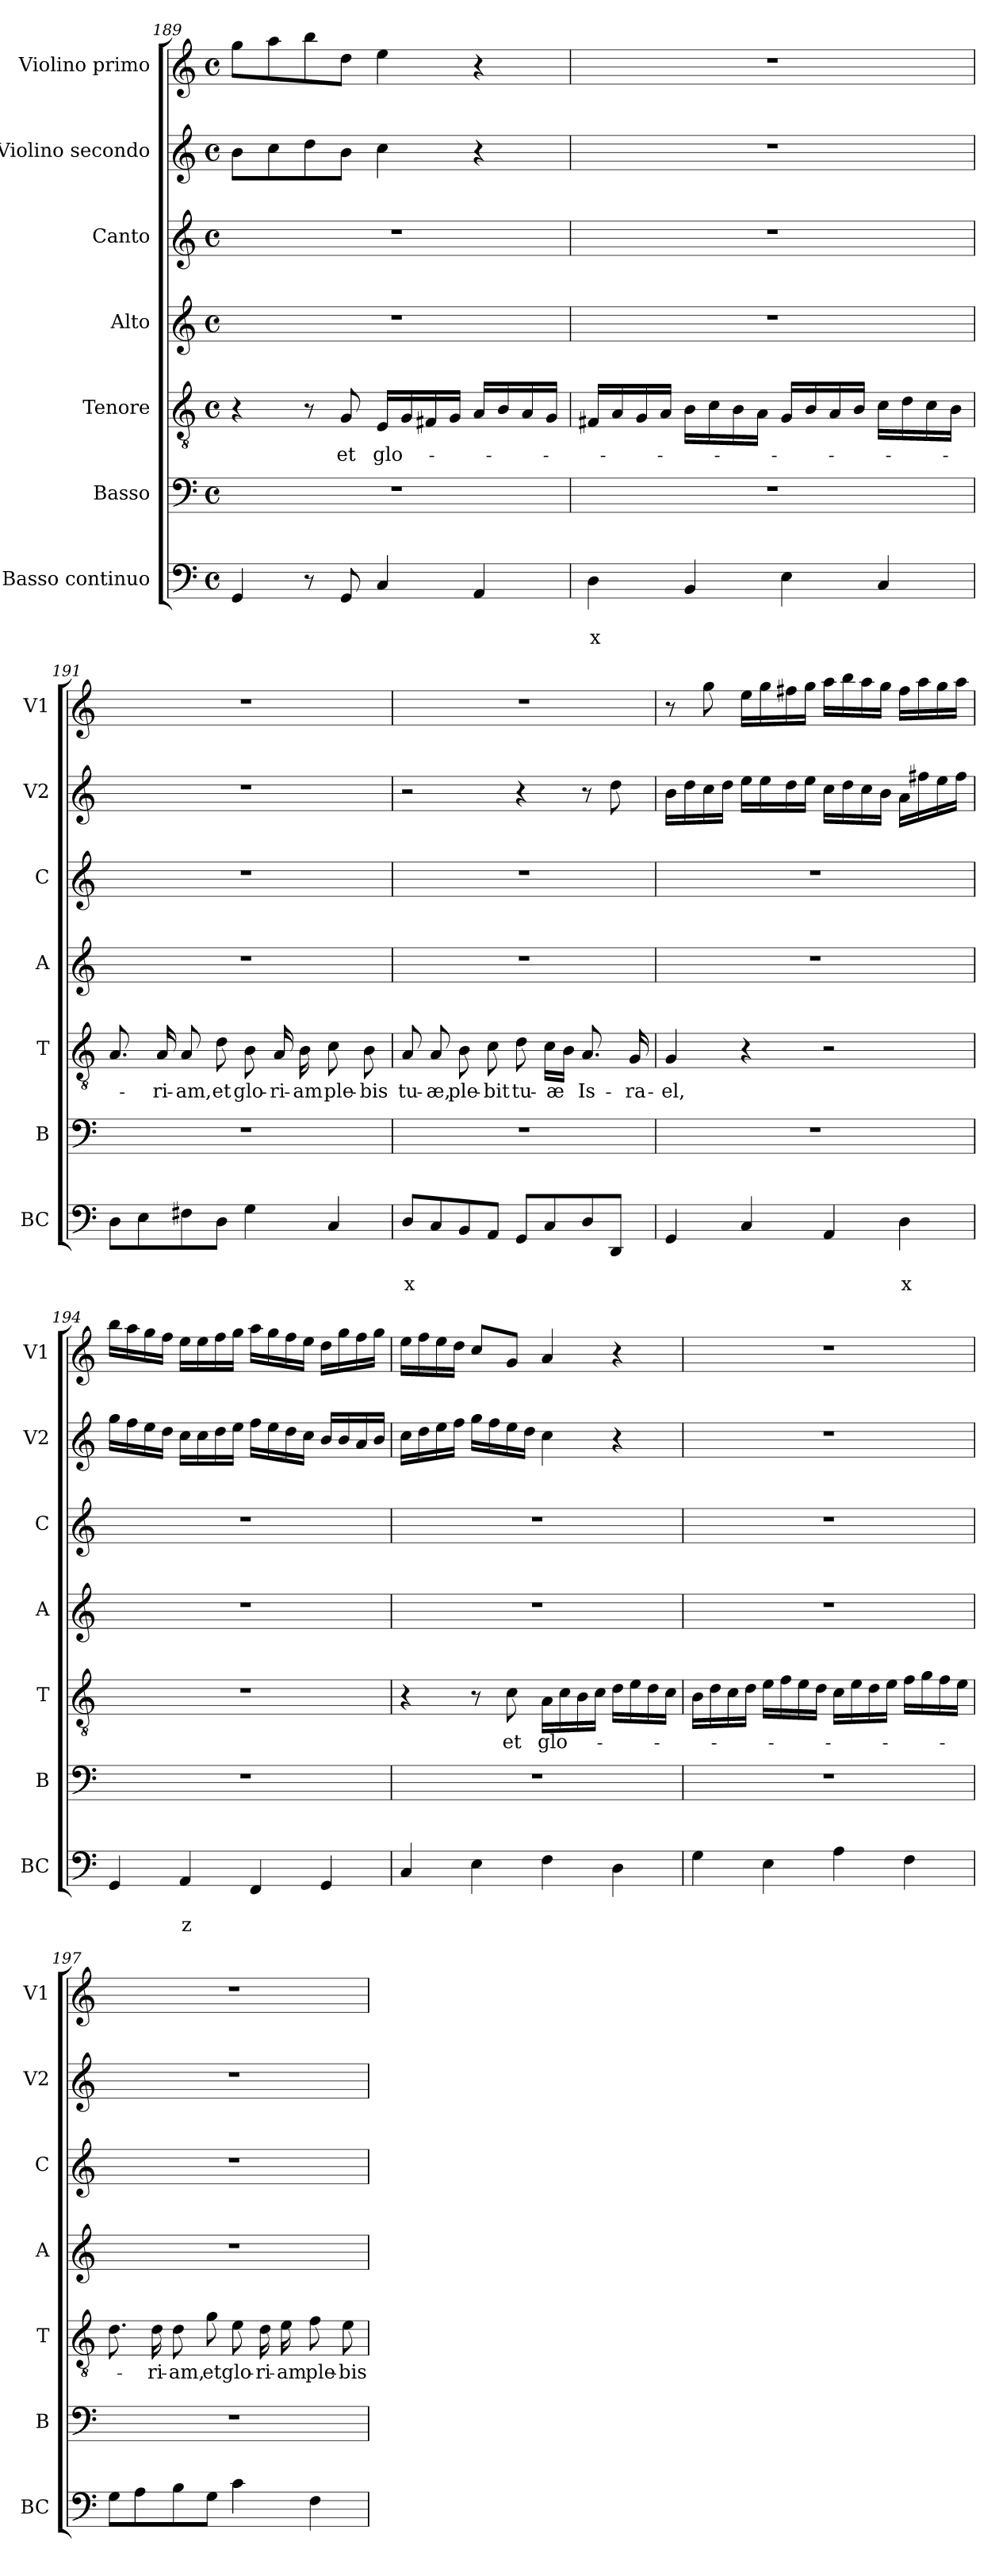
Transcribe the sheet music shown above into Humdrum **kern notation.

**kern	**text	**text	**kern	**kern	**text	**kern	**kern	**kern	**kern
*part7	*part7	*part7	*part6	*part5	*part5	*part4	*part3	*part2	*part1
*staff7	*staff7	*staff7	*staff6	*staff5	*staff5	*staff4	*staff3	*staff2	*staff1
*I"Basso continuo	*	*	*I"Basso	*I"Tenore	*	*I"Alto	*I"Canto	*I"Violino secondo	*I"Violino primo
*I'BC	*	*	*I'B	*I'T	*	*I'A	*I'C	*I'V2	*I'V1
*clefF4	*	*	*clefF4	*clefGv2	*	*clefG2	*clefG2	*clefG2	*clefG2
*k[]	*	*	*k[]	*k[]	*	*k[]	*k[]	*k[]	*k[]
*C:	*	*	*C:	*C:	*	*C:	*C:	*C:	*C:
*M4/4	*	*	*M4/4	*M4/4	*	*M4/4	*M4/4	*M4/4	*M4/4
*met(c)	*	*	*met(c)	*met(c)	*	*met(c)	*met(c)	*met(c)	*met(c)
=189	=189	=189	=189	=189	=189	=189	=189	=189	=189
4GG/	.	.	1r	4r	.	1r	1r	8b\L	8gg\L
.	.	.	.	.	.	.	.	8cc\	8aa\
8r	.	.	.	8r	.	.	.	8dd\	8bb\
!	!	!	!	!	!LO:LY:b	!	!	!	!
8GG/	.	.	.	8G/	et	.	.	8b\J	8dd\J
!	!	!	!	!	!LO:LY:b	!	!	!	!
4C/	.	.	.	16E/LL	glo-	.	.	4cc\	4ee\
.	.	.	.	16G/	.	.	.	.	.
.	.	.	.	16F#X/	.	.	.	.	.
.	.	.	.	16G/JJ	.	.	.	.	.
4AA/	.	.	.	16A/LL	.	.	.	4r	4r
.	.	.	.	16B/	.	.	.	.	.
.	.	.	.	16A/	.	.	.	.	.
.	.	.	.	16G/JJ	.	.	.	.	.
=190	=190	=190	=190	=190	=190	=190	=190	=190	=190
!	!	!LO:LY:b	!	!	!	!	!	!	!
4D\	.	x	1r	16F#X/LL	.	1r	1r	1r	1r
.	.	.	.	16A/	.	.	.	.	.
.	.	.	.	16G/	.	.	.	.	.
.	.	.	.	16A/JJ	.	.	.	.	.
4BB/	.	.	.	16B\LL	.	.	.	.	.
.	.	.	.	16c\	.	.	.	.	.
.	.	.	.	16B\	.	.	.	.	.
.	.	.	.	16A\JJ	.	.	.	.	.
4E\	.	.	.	16G/LL	.	.	.	.	.
.	.	.	.	16B/	.	.	.	.	.
.	.	.	.	16A/	.	.	.	.	.
.	.	.	.	16B/JJ	.	.	.	.	.
4C/	.	.	.	16c\LL	.	.	.	.	.
.	.	.	.	16d\	.	.	.	.	.
.	.	.	.	16c\	.	.	.	.	.
.	.	.	.	16B\JJ	.	.	.	.	.
=191	=191	=191	=191	=191	=191	=191	=191	=191	=191
8D\L	.	.	1r	8.A/	.	1r	1r	1r	1r
8E\	.	.	.	.	.	.	.	.	.
!	!	!	!	!	!LO:LY:b	!	!	!	!
.	.	.	.	16A/	-ri-	.	.	.	.
!	!	!	!	!	!LO:LY:b	!	!	!	!
8F#X\	.	.	.	8A/	-am,	.	.	.	.
!	!	!	!	!	!LO:LY:b	!	!	!	!
8D\J	.	.	.	8d\	et	.	.	.	.
!	!	!	!	!	!LO:LY:b	!	!	!	!
4G\	.	.	.	8B\	glo-	.	.	.	.
!	!	!	!	!	!LO:LY:b	!	!	!	!
.	.	.	.	16A/	-ri-	.	.	.	.
!	!	!	!	!	!LO:LY:b	!	!	!	!
.	.	.	.	16B\	-am	.	.	.	.
!	!	!	!	!	!LO:LY:b	!	!	!	!
4C/	.	.	.	8c\	ple-	.	.	.	.
!	!	!	!	!	!LO:LY:b	!	!	!	!
.	.	.	.	8B\	-bis	.	.	.	.
!!LO:LB:g=z
=192	=192	=192	=192	=192	=192	=192	=192	=192	=192
!	!	!LO:LY:b	!	!	!LO:LY:b	!	!	!	!
8D/L	.	x	1r	8A/	tu-	1r	1r	2r	1r
!	!	!	!	!	!LO:LY:b	!	!	!	!
8C/	.	.	.	8A/	-æ,	.	.	.	.
!	!	!	!	!	!LO:LY:b	!	!	!	!
8BB/	.	.	.	8B\	ple-	.	.	.	.
!	!	!	!	!	!LO:LY:b	!	!	!	!
8AA/J	.	.	.	8c\	-bit	.	.	.	.
!	!	!	!	!	!LO:LY:b	!	!	!	!
8GG/L	.	.	.	8d\	tu-	.	.	4r	.
!	!	!	!	!	!LO:LY:b	!	!	!	!
8C/	.	.	.	16c\LL	-æ	.	.	.	.
.	.	.	.	16B\JJ	.	.	.	.	.
!	!	!	!	!	!LO:LY:b	!	!	!	!
8D/	.	.	.	8.A/	Is-	.	.	8r	.
8DD/J	.	.	.	.	.	.	.	8dd\	.
!	!	!	!	!	!LO:LY:b	!	!	!	!
.	.	.	.	16G/	-ra-	.	.	.	.
=193	=193	=193	=193	=193	=193	=193	=193	=193	=193
!	!	!	!	!	!LO:LY:b	!	!	!	!
4GG/	.	.	1r	4G/	-el,	1r	1r	16b\LL	8r
.	.	.	.	.	.	.	.	16dd\	.
.	.	.	.	.	.	.	.	16cc\	8gg\
.	.	.	.	.	.	.	.	16dd\JJ	.
4C/	.	.	.	4r	.	.	.	16ee\LL	16ee\LL
.	.	.	.	.	.	.	.	16ee\	16gg\
.	.	.	.	.	.	.	.	16dd\	16ff#X\
.	.	.	.	.	.	.	.	16ee\JJ	16gg\JJ
4AA/	.	.	.	2r	.	.	.	16cc\LL	16aa\LL
.	.	.	.	.	.	.	.	16dd\	16bb\
.	.	.	.	.	.	.	.	16cc\	16aa\
.	.	.	.	.	.	.	.	16b\JJ	16gg\JJ
!	!	!LO:LY:b	!	!	!	!	!	!	!
4D\	.	x	.	.	.	.	.	16a\LL	16ff#\LL
.	.	.	.	.	.	.	.	16ff#X\	16aa\
.	.	.	.	.	.	.	.	16ee\	16gg\
.	.	.	.	.	.	.	.	16ff#\JJ	16aa\JJ
=194	=194	=194	=194	=194	=194	=194	=194	=194	=194
4GG/	.	.	1r	1r	.	1r	1r	16gg\LL	16bb\LL
.	.	.	.	.	.	.	.	16ff\	16aa\
.	.	.	.	.	.	.	.	16ee\	16gg\
.	.	.	.	.	.	.	.	16dd\JJ	16ff\JJ
!	!	!LO:LY:b	!	!	!	!	!	!	!
4AA/	.	z	.	.	.	.	.	16cc\LL	16ee\LL
.	.	.	.	.	.	.	.	16cc\	16ee\
.	.	.	.	.	.	.	.	16dd\	16ff\
.	.	.	.	.	.	.	.	16ee\JJ	16gg\JJ
4FF/	.	.	.	.	.	.	.	16ff\LL	16aa\LL
.	.	.	.	.	.	.	.	16ee\	16gg\
.	.	.	.	.	.	.	.	16dd\	16ff\
.	.	.	.	.	.	.	.	16cc\JJ	16ee\JJ
4GG/	.	.	.	.	.	.	.	16b/LL	16dd\LL
.	.	.	.	.	.	.	.	16b/	16gg\
.	.	.	.	.	.	.	.	16a/	16ff\
.	.	.	.	.	.	.	.	16b/JJ	16gg\JJ
=195	=195	=195	=195	=195	=195	=195	=195	=195	=195
4C/	.	.	1r	4r	.	1r	1r	16cc\LL	16ee\LL
.	.	.	.	.	.	.	.	16dd\	16ff\
.	.	.	.	.	.	.	.	16ee\	16ee\
.	.	.	.	.	.	.	.	16ff\JJ	16dd\JJ
4E\	.	.	.	8r	.	.	.	16gg\LL	8cc/L
.	.	.	.	.	.	.	.	16ff\	.
!	!	!	!	!	!LO:LY:b	!	!	!	!
.	.	.	.	8c\	et	.	.	16ee\	8g/J
.	.	.	.	.	.	.	.	16dd\JJ	.
!	!	!	!	!	!LO:LY:b	!	!	!	!
4F\	.	.	.	16A\LL	glo-	.	.	4cc\	4a/
.	.	.	.	16c\	.	.	.	.	.
.	.	.	.	16B\	.	.	.	.	.
.	.	.	.	16c\JJ	.	.	.	.	.
4D\	.	.	.	16d\LL	.	.	.	4r	4r
.	.	.	.	16e\	.	.	.	.	.
.	.	.	.	16d\	.	.	.	.	.
.	.	.	.	16c\JJ	.	.	.	.	.
!!LO:PB:g=z
=196	=196	=196	=196	=196	=196	=196	=196	=196	=196
4G\	.	.	1r	16B\LL	.	1r	1r	1r	1r
.	.	.	.	16d\	.	.	.	.	.
.	.	.	.	16c\	.	.	.	.	.
.	.	.	.	16d\JJ	.	.	.	.	.
4E\	.	.	.	16e\LL	.	.	.	.	.
.	.	.	.	16f\	.	.	.	.	.
.	.	.	.	16e\	.	.	.	.	.
.	.	.	.	16d\JJ	.	.	.	.	.
4A\	.	.	.	16c\LL	.	.	.	.	.
.	.	.	.	16e\	.	.	.	.	.
.	.	.	.	16d\	.	.	.	.	.
.	.	.	.	16e\JJ	.	.	.	.	.
4F\	.	.	.	16f\LL	.	.	.	.	.
.	.	.	.	16g\	.	.	.	.	.
.	.	.	.	16f\	.	.	.	.	.
.	.	.	.	16e\JJ	.	.	.	.	.
=197	=197	=197	=197	=197	=197	=197	=197	=197	=197
8G\L	.	.	1r	8.d\	.	1r	1r	1r	1r
8A\	.	.	.	.	.	.	.	.	.
!	!	!	!	!	!LO:LY:b	!	!	!	!
.	.	.	.	16d\	-ri-	.	.	.	.
!	!	!	!	!	!LO:LY:b	!	!	!	!
8B\	.	.	.	8d\	-am,	.	.	.	.
!	!	!	!	!	!LO:LY:b	!	!	!	!
8G\J	.	.	.	8g\	et	.	.	.	.
!	!	!	!	!	!LO:LY:b	!	!	!	!
4c\	.	.	.	8e\	glo-	.	.	.	.
!	!	!	!	!	!LO:LY:b	!	!	!	!
.	.	.	.	16d\	-ri-	.	.	.	.
!	!	!	!	!	!LO:LY:b	!	!	!	!
.	.	.	.	16e\	-am	.	.	.	.
!	!	!	!	!	!LO:LY:b	!	!	!	!
4F\	.	.	.	8f\	ple-	.	.	.	.
!	!	!	!	!	!LO:LY:b	!	!	!	!
.	.	.	.	8e\	-bis	.	.	.	.
=	=	=	=	=	=	=	=	=	=
*-	*-	*-	*-	*-	*-	*-	*-	*-	*-
